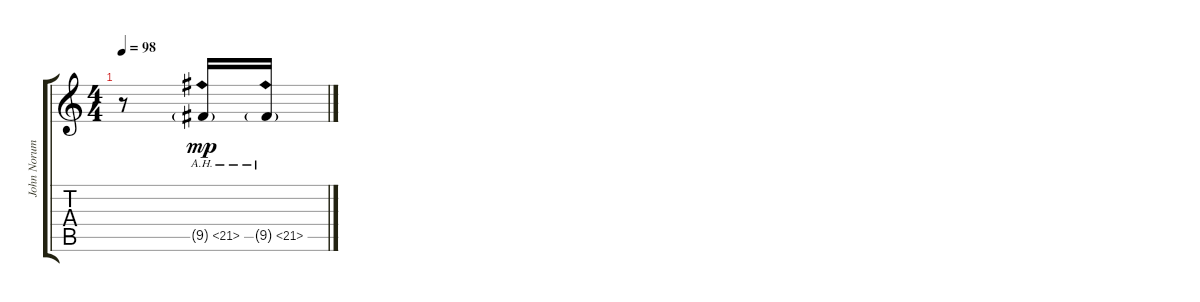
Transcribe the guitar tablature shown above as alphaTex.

\track ("John Norum" "John Norum") {instrument distortionguitar}
\staff {score tabs}
\tuning (E4 B3 G3 D3 A2 E2) {hide}
\ts (4 4)
\tempo 98
\clef g2
\ks c
r.8{dy mp} 9.5{ah 12 g}.16{volume 14} 9.5{ah 12 g}.16
